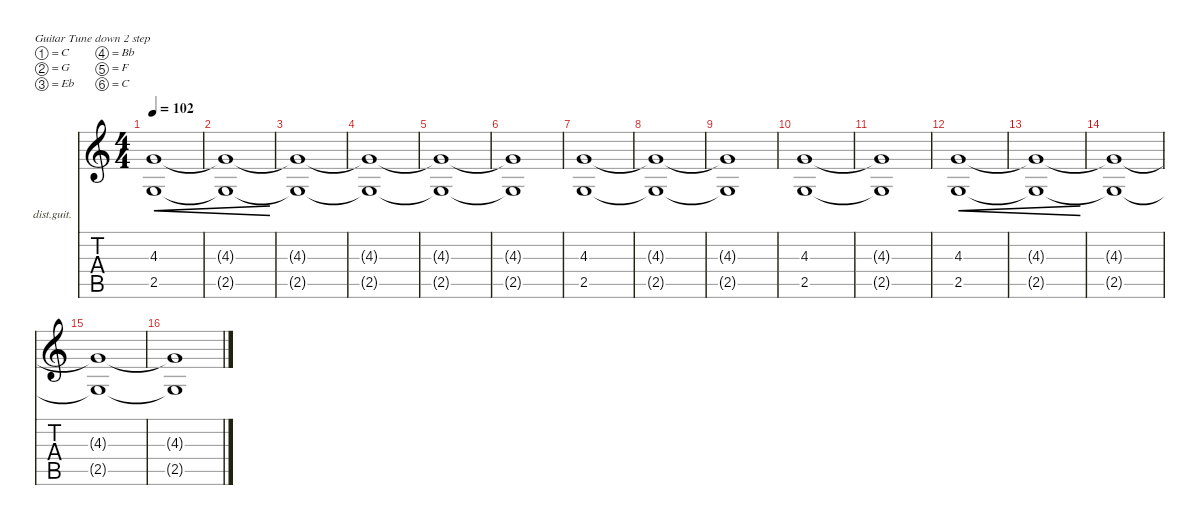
\defaultSystemsLayout 4
\hideDynamics
\bracketExtendMode nobrackets
\firstSystemTrackNameOrientation horizontal
\otherSystemsTrackNameOrientation horizontal
\track ("Bagpipe (drones)" "dist.guit.") {instrument distortionguitar}
\staff {score tabs}
\tuning (C4 G3 Eb3 Bb2 F2 C2)
\ts (4 4)
\tempo 102
\clef g2
\ks c
(2.5 4.3).1{cre dy mf instrument distortionguitar beam Up} |
(2.5{t} 4.3{t}).1{cre beam Up} |
(2.5{t} 4.3{t}).1{beam Up} |
(4.3{t} 2.5{t}).1{beam Up} |
(4.3{t} 2.5{t}).1{beam Up} |
(4.3{t} 2.5{t}).1{beam Up} |
(2.5 4.3).1{beam Up} |
(4.3{t} 2.5{t}).1{beam Up} |
(4.3{t} 2.5{t}).1{beam Up} |
(4.3 2.5).1{beam Up} |
(4.3{t} 2.5{t}).1{beam Up} |
(2.5 4.3).1{cre beam Up} |
(2.5{t} 4.3{t}).1{cre beam Up} |
(2.5{t} 4.3{t}).1{beam Up} |
(4.3{t} 2.5{t}).1{beam Up} |
(4.3{t} 2.5{t}).1{beam Up}
